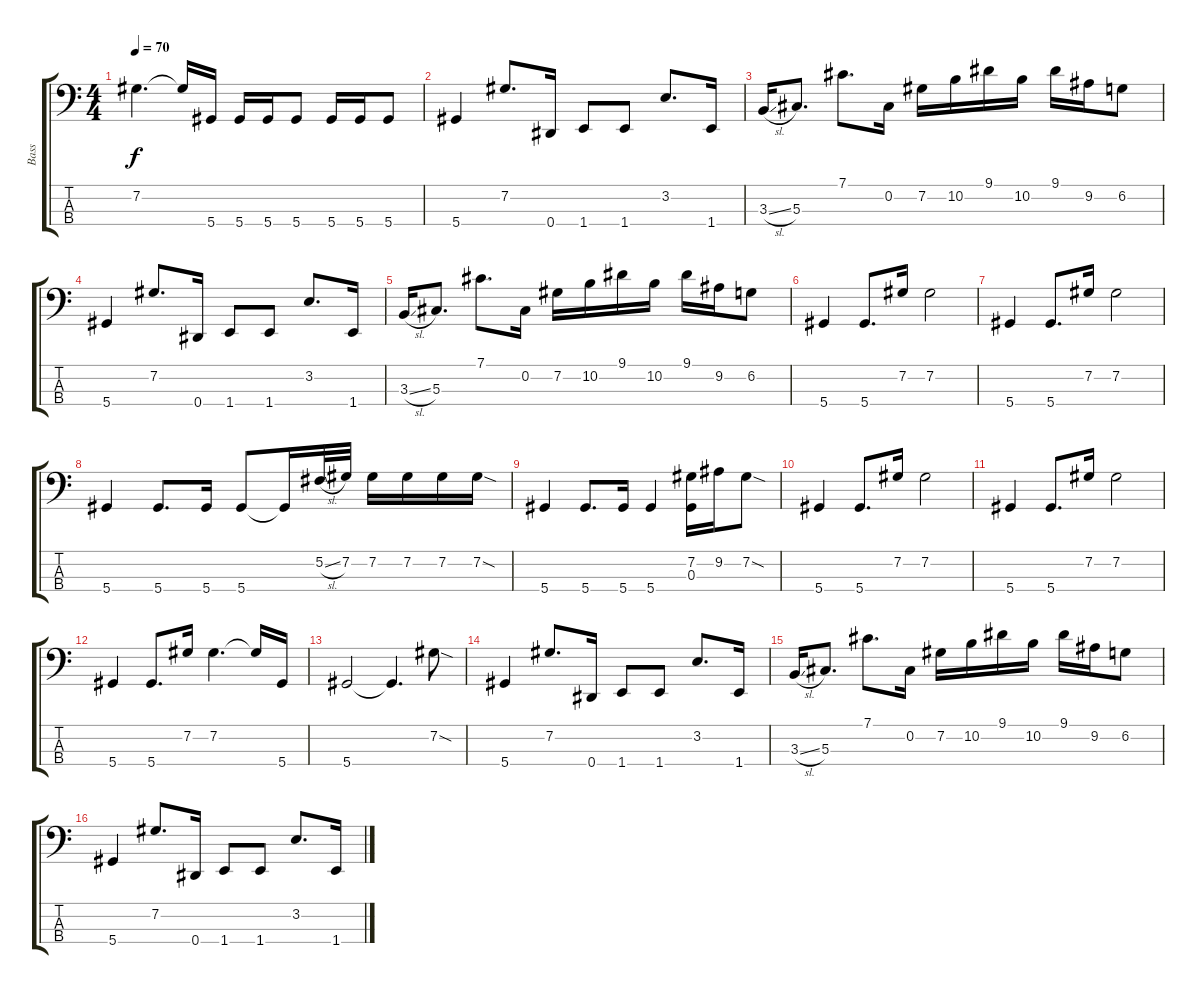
\track ("Bass" "Bass") {instrument electricbassfinger}
\staff {score tabs}
\tuning (Gb2 Db2 Ab1 Eb1) {hide}
\ts (4 4)
\tempo 70
\clef f4
\ks c
7.2.4{d dy f} 7.2{t}.16 5.4.16 5.4.16 5.4.16 5.4.8 5.4.16 5.4.16 5.4.8 |
5.4.4 7.2.8{d} 0.4.16 1.4.8 1.4.8 3.2.8{d} 1.4.16 |
3.3{sl}.16 5.3.8{d} 7.1.8{d} 0.2.16 7.2.16 10.2.16 9.1.16 10.2.16 9.1.16 9.2.16 6.2.8 |
5.4.4 7.2.8{d} 0.4.16 1.4.8 1.4.8 3.2.8{d} 1.4.16 |
3.3{sl}.16 5.3.8{d} 7.1.8{d} 0.2.16 7.2.16 10.2.16 9.1.16 10.2.16 9.1.16 9.2.16 6.2.8 |
5.4.4 5.4.8{d} 7.2.16 7.2.2 |
5.4.4 5.4.8{d} 7.2.16 7.2.2 |
5.4.4 5.4.8{d} 5.4.16 5.4.8 5.4{t}.16 5.2{sl}.32 7.2.32 7.2.16 7.2.16 7.2.16 7.2{sod}.16 |
5.4.4 5.4.8{d} 5.4.16 5.4.4 (7.2 0.3).16 9.2.16 7.2{sod}.8 |
5.4.4 5.4.8{d} 7.2.16 7.2.2 |
5.4.4 5.4.8{d} 7.2.16 7.2.2 |
5.4.4 5.4.8{d} 7.2.16 7.2.4{d} 7.2{t}.16 5.4.16 |
5.4.2 5.4{t}.4{d} 7.2{sod}.8 |
5.4.4 7.2.8{d} 0.4.16 1.4.8 1.4.8 3.2.8{d} 1.4.16 |
3.3{sl}.16 5.3.8{d} 7.1.8{d} 0.2.16 7.2.16 10.2.16 9.1.16 10.2.16 9.1.16 9.2.16 6.2.8 |
5.4.4 7.2.8{d} 0.4.16 1.4.8 1.4.8 3.2.8{d} 1.4.16
